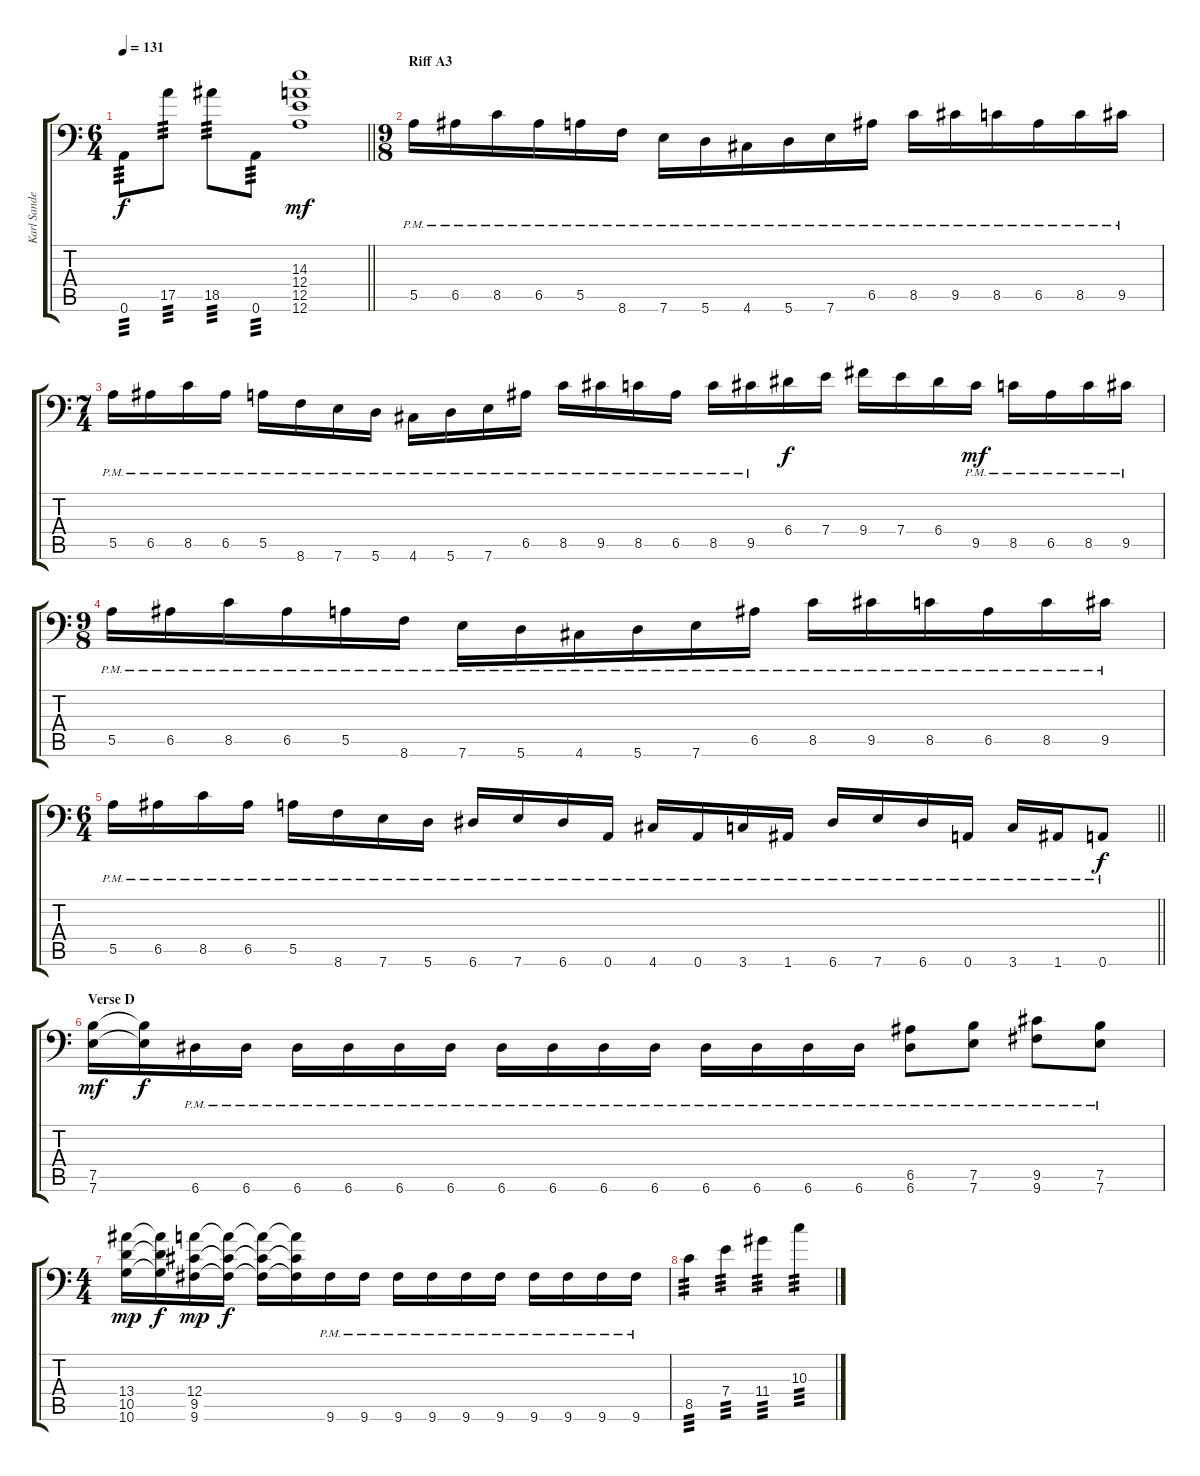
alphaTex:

\track ("Karl Sanders" "Karl Sande") {instrument overdrivenguitar}
\staff {score tabs}
\tuning (B3 Gb3 D3 A2 E2 A1) {hide}
\ts (6 4)
\tempo 131
\clef f4
\barLineRight lightlight
\ks c
0.6.8{tp 3 dy f} 17.5.8{tp 3} 18.5.8{tp 3} 0.6.8{tp 3} (14.3 12.4 12.5 12.6).1{dy mf} |
\ts (9 8)
\section ("" "Riff A3")
5.5{pm}.16 6.5{pm}.16 8.5{pm}.16 6.5{pm}.16 5.5{pm}.16 8.6{pm}.16 7.6{pm}.16 5.6{pm}.16 4.6{pm}.16 5.6{pm}.16 7.6{pm}.16 6.5{pm}.16 8.5{pm}.16 9.5{pm}.16 8.5{pm}.16 6.5{pm}.16 8.5{pm}.16 9.5{pm}.16 |
\ts (7 4)
5.5{pm}.16 6.5{pm}.16 8.5{pm}.16 6.5{pm}.16 5.5{pm}.16 8.6{pm}.16 7.6{pm}.16 5.6{pm}.16 4.6{pm}.16 5.6{pm}.16 7.6{pm}.16 6.5{pm}.16 8.5{pm}.16 9.5{pm}.16 8.5{pm}.16 6.5{pm}.16 8.5{pm}.16 9.5{pm}.16 6.4.16{dy f} 7.4.16 9.4.16 7.4.16 6.4.16 9.5{pm}.16{dy mf} 8.5{pm}.16 6.5{pm}.16 8.5{pm}.16 9.5{pm}.16 |
\ts (9 8)
5.5{pm}.16 6.5{pm}.16 8.5{pm}.16 6.5{pm}.16 5.5{pm}.16 8.6{pm}.16 7.6{pm}.16 5.6{pm}.16 4.6{pm}.16 5.6{pm}.16 7.6{pm}.16 6.5{pm}.16 8.5{pm}.16 9.5{pm}.16 8.5{pm}.16 6.5{pm}.16 8.5{pm}.16 9.5{pm}.16 |
\ts (6 4)
\barLineRight lightlight
5.5{pm}.16 6.5{pm}.16 8.5{pm}.16 6.5{pm}.16 5.5{pm}.16 8.6{pm}.16 7.6{pm}.16 5.6{pm}.16 6.6{pm}.16 7.6{pm}.16 6.6{pm}.16 0.6{pm}.16 4.6{pm}.16 0.6{pm}.16 3.6{pm}.16 1.6{pm}.16 6.6{pm}.16 7.6{pm}.16 6.6{pm}.16 0.6{pm}.16 3.6{pm}.16 1.6{pm}.16 0.6{pm}.8{dy f} |
\section ("" "Verse D")
(7.5 7.6).16{dy mf} (7.5{t} 7.6{t}).16{dy f} 6.6{pm}.16 6.6{pm}.16 6.6{pm}.16 6.6{pm}.16 6.6{pm}.16 6.6{pm}.16 6.6{pm}.16 6.6{pm}.16 6.6{pm}.16 6.6{pm}.16 6.6{pm}.16 6.6{pm}.16 6.6{pm}.16 6.6{pm}.16 (6.5{pm} 6.6{pm}).8 (7.5{pm} 7.6{pm}).8 (9.5{pm} 9.6{pm}).8 (7.5{pm} 7.6{pm}).8 |
\ts (4 4)
(13.4 10.5 10.6).16{dy mp} (13.4{t} 10.5{t} 10.6{t}).16{dy f} (12.4 9.5 9.6).16{dy mp} (12.4{t} 9.5{t} 9.6{t}).16{dy f} (12.4{t} 9.5{t} 9.6{t}).16 (12.4{t} 9.5{t} 9.6{t}).16 9.6{pm}.16 9.6{pm}.16 9.6{pm}.16 9.6{pm}.16 9.6{pm}.16 9.6{pm}.16 9.6{pm}.16 9.6{pm}.16 9.6{pm}.16 9.6{pm}.16 |
8.5.4{tp 3} 7.4.4{tp 3} 11.4.4{tp 3} 10.3.4{tp 3}
